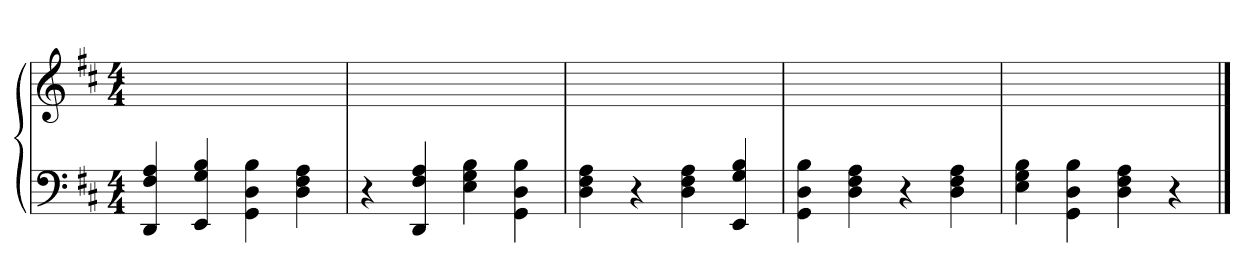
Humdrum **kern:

**kern	**kern
*part2	*part1
*staff2	*staff1
*clefF4	*clefG2
*k[f#c#]	*k[f#c#]
*D:	*D:
*M4/4	*M4/4
*MM60	*MM60
=1	=1
4DD 4F# 4A	1ryy
4EE 4G 4B	.
4GG 4D 4B	.
4D 4F# 4A	.
=2	=2
4r	1ryy
4DD 4F# 4A	.
4E 4G 4B	.
4GG 4D 4B	.
=3	=3
4D 4F# 4A	1ryy
4r	.
4D 4F# 4A	.
4EE 4G 4B	.
=4	=4
4GG 4D 4B	1ryy
4D 4F# 4A	.
4r	.
4D 4F# 4A	.
=5	=5
4E 4G 4B	1ryy
4GG 4D 4B	.
4D 4F# 4A	.
4r	.
==	==
*-	*-
